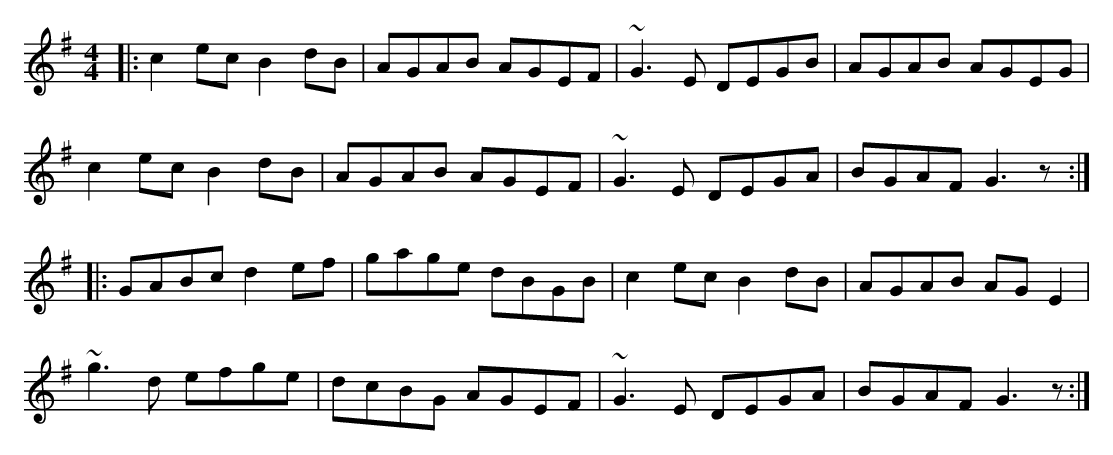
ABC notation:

X:1
M:4/4
K:G
|:c2ec B2dB|AGAB AGEF|~G3E DEGB|AGAB AGEG|
c2ec B2dB|AGAB AGEF|~G3E DEGA|BGAF G3z:|
|:GABc d2ef|gage dBGB|c2ec B2dB|AGAB AGE2|
~g3d efge|dcBG AGEF|~G3E DEGA|BGAF G3z:|
